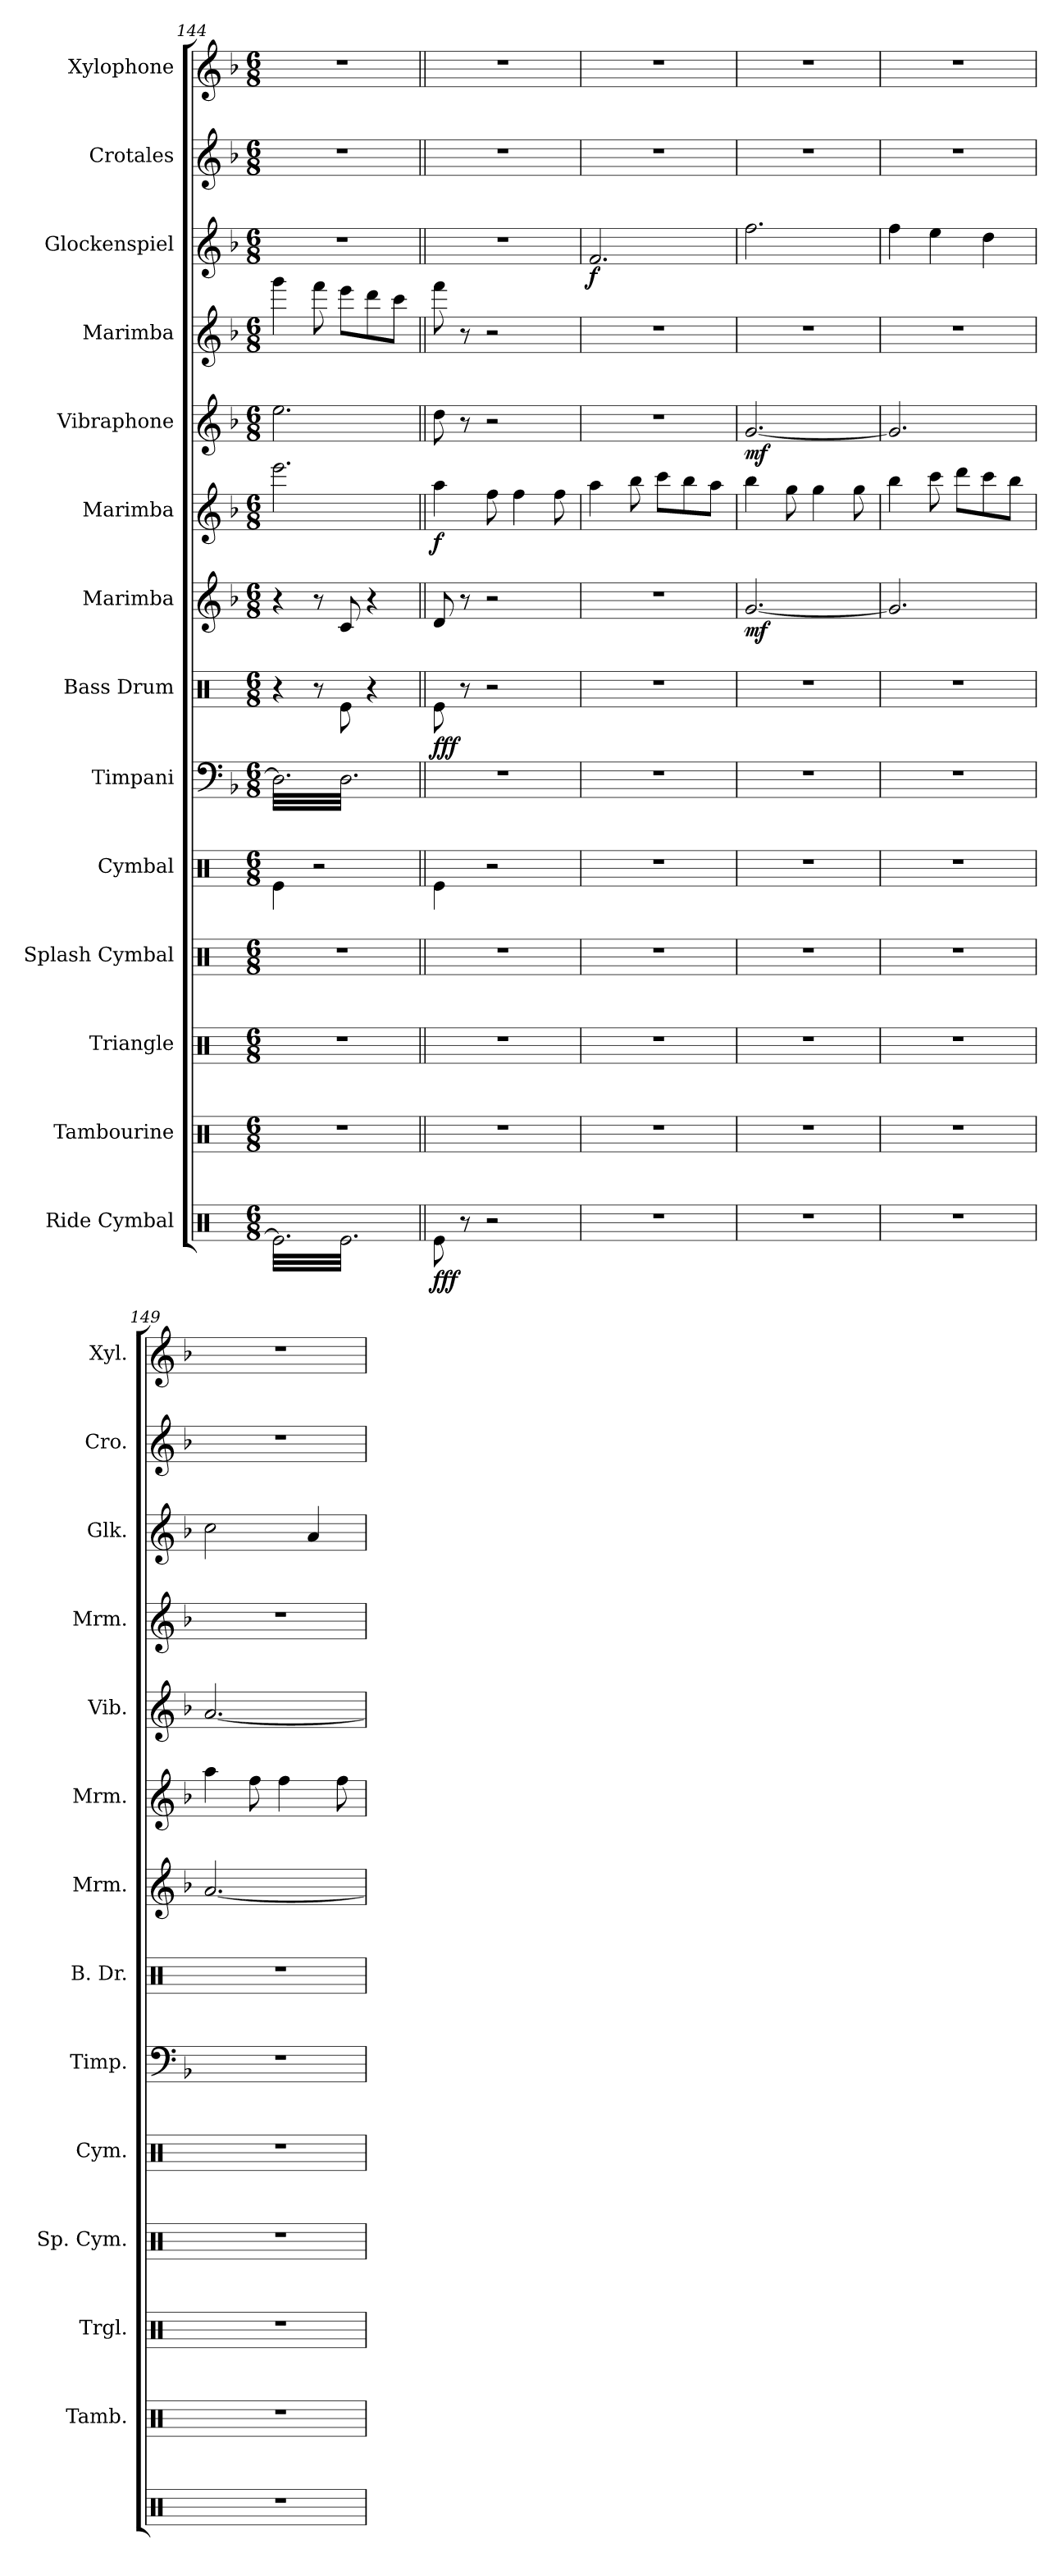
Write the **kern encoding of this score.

**kern	**dynam	**kern	**kern	**kern	**kern	**kern	**kern	**dynam	**kern	**dynam	**kern	**dynam	**kern	**dynam	**kern	**kern	**dynam	**kern	**kern
*part14	*part14	*part13	*part12	*part11	*part10	*part9	*part8	*part8	*part7	*part7	*part6	*part6	*part5	*part5	*part4	*part3	*part3	*part2	*part1
*staff14	*staff14	*staff13	*staff12	*staff11	*staff10	*staff9	*staff8	*staff8	*staff7	*staff7	*staff6	*staff6	*staff5	*staff5	*staff4	*staff3	*staff3	*staff2	*staff1
*I"Ride Cymbal	*	*I"Tambourine	*I"Triangle	*I"Splash Cymbal	*I"Cymbal	*I"Timpani	*I"Bass Drum	*	*I"Marimba	*	*I"Marimba	*	*I"Vibraphone	*	*I"Marimba	*I"Glockenspiel	*	*I"Crotales	*I"Xylophone
*	*	*I'Tamb.	*I'Trgl.	*I'Sp. Cym.	*I'Cym.	*I'Timp.	*I'B. Dr.	*	*I'Mrm.	*	*I'Mrm.	*	*I'Vib.	*	*I'Mrm.	*I'Glk.	*	*I'Cro.	*I'Xyl.
!!LO:PB:g=z
*clefX	*	*clefX	*clefX	*clefX	*clefX	*clefF4	*clefX	*	*clefG2	*	*clefG2	*	*clefG2	*	*clefG2	*clefG2	*	*clefG2	*clefG2
*	*	*	*	*	*	*	*	*	*	*	*	*	*	*	*	*ITrd-14c-24	*	*ITrd-14c-24	*ITrd-7c-12
*k[]	*	*k[]	*k[]	*k[]	*k[]	*k[b-]	*k[]	*	*k[b-]	*	*k[b-]	*	*k[b-]	*	*k[b-]	*k[b-]	*	*k[b-]	*k[b-]
*M6/8	*	*M6/8	*M6/8	*M6/8	*M6/8	*M6/8	*M6/8	*	*M6/8	*	*M6/8	*	*M6/8	*	*M6/8	*M6/8	*	*M6/8	*M6/8
=144	=144	=144	=144	=144	=144	=144	=144	=144	=144	=144	=144	=144	=144	=144	=144	=144	=144	=144	=144
*tremolo	*	*	*	*	*	*	*	*	*	*	*	*	*	*	*	*	*	*	*
*	*	*	*	*	*	*tremolo	*	*	*	*	*	*	*	*	*	*	*	*	*
32Re\]LLL	.	2.r	2.r	2.r	4Re\	32D\]LLL	4r	.	4r	.	2.eee\	.	2.ee\	.	4ggg\	2.r	.	2.r	2.r
32Re\	.	.	.	.	.	32D\	.	.	.	.	.	.	.	.	.	.	.	.	.
32Re\	.	.	.	.	.	32D\	.	.	.	.	.	.	.	.	.	.	.	.	.
32Re\	.	.	.	.	.	32D\	.	.	.	.	.	.	.	.	.	.	.	.	.
32Re\	.	.	.	.	.	32D\	.	.	.	.	.	.	.	.	.	.	.	.	.
32Re\	.	.	.	.	.	32D\	.	.	.	.	.	.	.	.	.	.	.	.	.
32Re\	.	.	.	.	.	32D\	.	.	.	.	.	.	.	.	.	.	.	.	.
32Re\	.	.	.	.	.	32D\	.	.	.	.	.	.	.	.	.	.	.	.	.
32Re\	.	.	.	.	2r	32D\	8r	.	8r	.	.	.	.	.	8fff\	.	.	.	.
32Re\	.	.	.	.	.	32D\	.	.	.	.	.	.	.	.	.	.	.	.	.
32Re\	.	.	.	.	.	32D\	.	.	.	.	.	.	.	.	.	.	.	.	.
32Re\	.	.	.	.	.	32D\	.	.	.	.	.	.	.	.	.	.	.	.	.
32Re\	.	.	.	.	.	32D\	8Re\	.	8c/	.	.	.	.	.	8eee\L	.	.	.	.
32Re\	.	.	.	.	.	32D\	.	.	.	.	.	.	.	.	.	.	.	.	.
32Re\	.	.	.	.	.	32D\	.	.	.	.	.	.	.	.	.	.	.	.	.
32Re\	.	.	.	.	.	32D\	.	.	.	.	.	.	.	.	.	.	.	.	.
32Re\	.	.	.	.	.	32D\	4r	.	4r	.	.	.	.	.	8ddd\	.	.	.	.
32Re\	.	.	.	.	.	32D\	.	.	.	.	.	.	.	.	.	.	.	.	.
32Re\	.	.	.	.	.	32D\	.	.	.	.	.	.	.	.	.	.	.	.	.
32Re\	.	.	.	.	.	32D\	.	.	.	.	.	.	.	.	.	.	.	.	.
32Re\	.	.	.	.	.	32D\	.	.	.	.	.	.	.	.	8ccc\J	.	.	.	.
32Re\	.	.	.	.	.	32D\	.	.	.	.	.	.	.	.	.	.	.	.	.
32Re\	.	.	.	.	.	32D\	.	.	.	.	.	.	.	.	.	.	.	.	.
32Re\JJJ	.	.	.	.	.	32D\JJJ	.	.	.	.	.	.	.	.	.	.	.	.	.
*	*	*	*	*	*	*Xtremolo	*	*	*	*	*	*	*	*	*	*	*	*	*
*Xtremolo	*	*	*	*	*	*	*	*	*	*	*	*	*	*	*	*	*	*	*
=145||	=145||	=145||	=145||	=145||	=145||	=145||	=145||	=145||	=145||	=145||	=145||	=145||	=145||	=145||	=145||	=145||	=145||	=145||	=145||
!!LO:REH:place=s1:a:B:fs=14:t=145
*	*	*	*	*	*	*	*	*	*	*	*	*	*	*	*	*	*	*	*MM210
!	!LO:DY:b	!	!	!	!	!	!	!LO:DY:b	!	!	!	!LO:DY:b	!	!	!	!	!	!	!
8Re\	fff	2.r	2.r	2.r	4Re\	2.r	8Re\	fff	8d/	.	4aa\	f	8dd\	.	8fff\	2.r	.	2.r	2.r
8r	.	.	.	.	.	.	8r	.	8r	.	.	.	8r	.	8r	.	.	.	.
2r	.	.	.	.	2r	.	2r	.	2r	.	8ff\	.	2r	.	2r	.	.	.	.
.	.	.	.	.	.	.	.	.	.	.	4ff\	.	.	.	.	.	.	.	.
.	.	.	.	.	.	.	.	.	.	.	8ff\	.	.	.	.	.	.	.	.
=146	=146	=146	=146	=146	=146	=146	=146	=146	=146	=146	=146	=146	=146	=146	=146	=146	=146	=146	=146
!	!	!	!	!	!	!	!	!	!	!	!	!	!	!	!	!	!LO:DY:b	!	!
2.r	.	2.r	2.r	2.r	2.r	2.r	2.r	.	2.r	.	4aa\	.	2.r	.	2.r	2.fff/	f	2.r	2.r
.	.	.	.	.	.	.	.	.	.	.	8bb-\	.	.	.	.	.	.	.	.
.	.	.	.	.	.	.	.	.	.	.	8ccc\L	.	.	.	.	.	.	.	.
.	.	.	.	.	.	.	.	.	.	.	8bb-\	.	.	.	.	.	.	.	.
.	.	.	.	.	.	.	.	.	.	.	8aa\J	.	.	.	.	.	.	.	.
=147	=147	=147	=147	=147	=147	=147	=147	=147	=147	=147	=147	=147	=147	=147	=147	=147	=147	=147	=147
!	!	!	!	!	!	!	!	!	!	!LO:DY:b	!	!	!	!LO:DY:b	!	!	!	!	!
2.r	.	2.r	2.r	2.r	2.r	2.r	2.r	.	[2.g/	mf	4bb-\	.	[2.g/	mf	2.r	2.ffff\	.	2.r	2.r
.	.	.	.	.	.	.	.	.	.	.	8gg\	.	.	.	.	.	.	.	.
.	.	.	.	.	.	.	.	.	.	.	4gg\	.	.	.	.	.	.	.	.
.	.	.	.	.	.	.	.	.	.	.	8gg\	.	.	.	.	.	.	.	.
=148	=148	=148	=148	=148	=148	=148	=148	=148	=148	=148	=148	=148	=148	=148	=148	=148	=148	=148	=148
2.r	.	2.r	2.r	2.r	2.r	2.r	2.r	.	2.g/]	.	4bb-\	.	2.g/]	.	2.r	4ffff\	.	2.r	2.r
.	.	.	.	.	.	.	.	.	.	.	8ccc\	.	.	.	.	4eeee\	.	.	.
.	.	.	.	.	.	.	.	.	.	.	8ddd\L	.	.	.	.	.	.	.	.
.	.	.	.	.	.	.	.	.	.	.	8ccc\	.	.	.	.	4dddd\	.	.	.
.	.	.	.	.	.	.	.	.	.	.	8bb-\J	.	.	.	.	.	.	.	.
=149	=149	=149	=149	=149	=149	=149	=149	=149	=149	=149	=149	=149	=149	=149	=149	=149	=149	=149	=149
2.r	.	2.r	2.r	2.r	2.r	2.r	2.r	.	[2.a/	.	4aa\	.	[2.a/	.	2.r	2cccc\	.	2.r	2.r
.	.	.	.	.	.	.	.	.	.	.	8ff\	.	.	.	.	.	.	.	.
.	.	.	.	.	.	.	.	.	.	.	4ff\	.	.	.	.	.	.	.	.
.	.	.	.	.	.	.	.	.	.	.	.	.	.	.	.	4aaa/	.	.	.
.	.	.	.	.	.	.	.	.	.	.	8ff\	.	.	.	.	.	.	.	.
=	=	=	=	=	=	=	=	=	=	=	=	=	=	=	=	=	=	=	=
*-	*-	*-	*-	*-	*-	*-	*-	*-	*-	*-	*-	*-	*-	*-	*-	*-	*-	*-	*-
